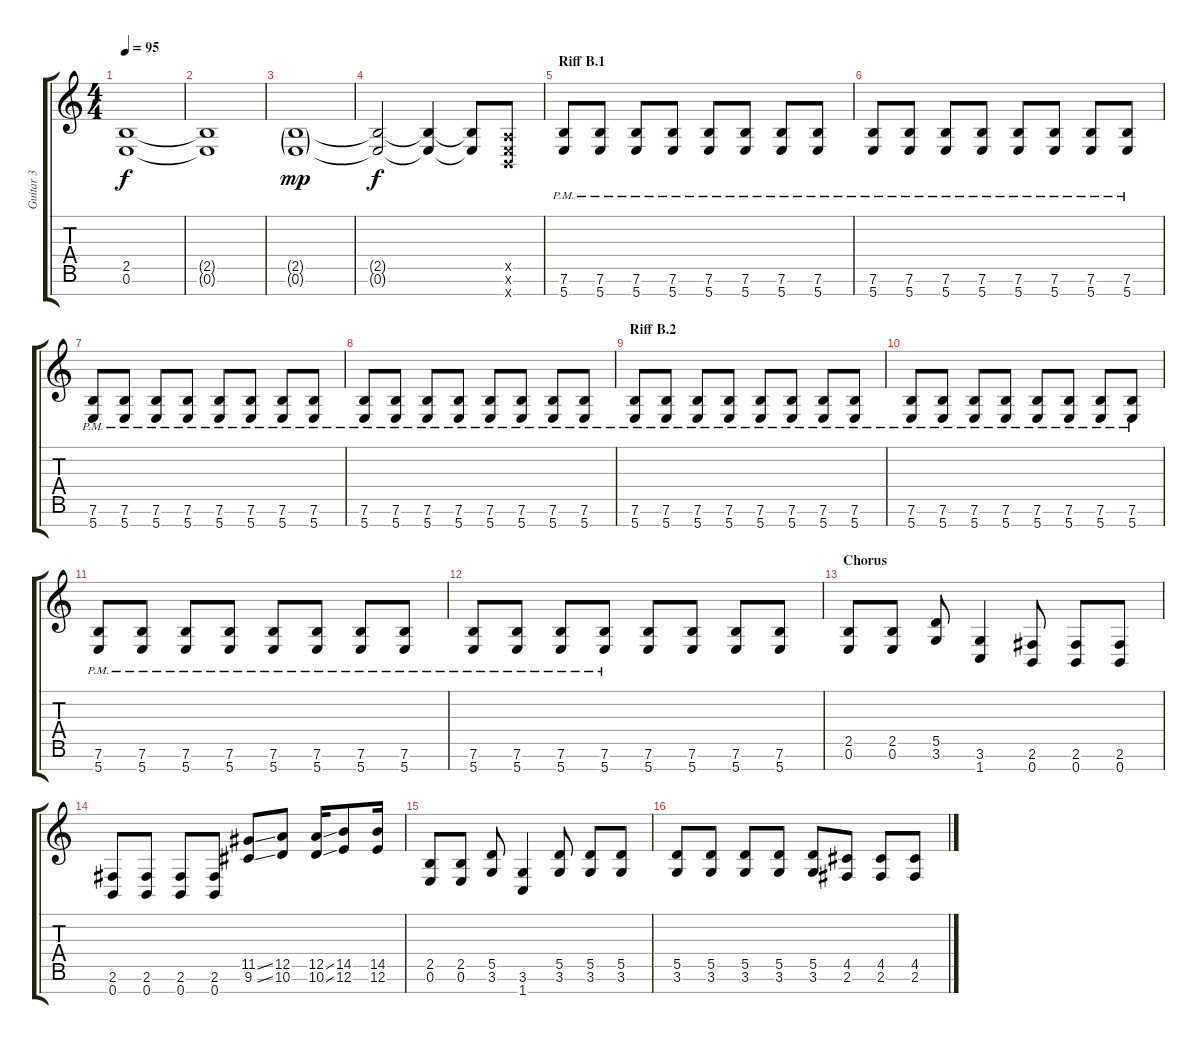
\track ("Guitar 3" "Guitar 3") {instrument distortionguitar}
\staff {score tabs}
\tuning (E4 B3 G3 D3 A2 E2 B1) {hide}
\ts (4 4)
\tempo 95
\clef g2
\ks c
(2.5 0.6).1{dy f} |
(2.5{t} 0.6{t}).1 |
(2.5{g} 0.6{g}).1{dy mp} |
(2.5{t} 0.6{t}).2{dy f} (2.5{t} 0.6{t}).4 (2.5{t} 0.6{t}).8 (0.5{x} 0.6{x} 0.7{x}).8 |
\section ("" "Riff B.1")
(7.6{pm} 5.7{pm}).8 (7.6{pm} 5.7{pm}).8 (7.6{pm} 5.7{pm}).8 (7.6{pm} 5.7{pm}).8 (7.6{pm} 5.7{pm}).8 (7.6{pm} 5.7{pm}).8 (7.6{pm} 5.7{pm}).8 (7.6{pm} 5.7{pm}).8 |
(7.6{pm} 5.7{pm}).8 (7.6{pm} 5.7{pm}).8 (7.6{pm} 5.7{pm}).8 (7.6{pm} 5.7{pm}).8 (7.6{pm} 5.7{pm}).8 (7.6{pm} 5.7{pm}).8 (7.6{pm} 5.7{pm}).8 (7.6{pm} 5.7{pm}).8 |
(7.6{pm} 5.7{pm}).8 (7.6{pm} 5.7{pm}).8 (7.6{pm} 5.7{pm}).8 (7.6{pm} 5.7{pm}).8 (7.6{pm} 5.7{pm}).8 (7.6{pm} 5.7{pm}).8 (7.6{pm} 5.7{pm}).8 (7.6{pm} 5.7{pm}).8 |
(7.6{pm} 5.7{pm}).8 (7.6{pm} 5.7{pm}).8 (7.6{pm} 5.7{pm}).8 (7.6{pm} 5.7{pm}).8 (7.6{pm} 5.7{pm}).8 (7.6{pm} 5.7{pm}).8 (7.6{pm} 5.7{pm}).8 (7.6{pm} 5.7{pm}).8 |
\section ("" "Riff B.2")
(7.6{pm} 5.7{pm}).8 (7.6{pm} 5.7{pm}).8 (7.6{pm} 5.7{pm}).8 (7.6{pm} 5.7{pm}).8 (7.6{pm} 5.7{pm}).8 (7.6{pm} 5.7{pm}).8 (7.6{pm} 5.7{pm}).8 (7.6{pm} 5.7{pm}).8 |
(7.6{pm} 5.7{pm}).8 (7.6{pm} 5.7{pm}).8 (7.6{pm} 5.7{pm}).8 (7.6{pm} 5.7{pm}).8 (7.6{pm} 5.7{pm}).8 (7.6{pm} 5.7{pm}).8 (7.6{pm} 5.7{pm}).8 (7.6{pm} 5.7{pm}).8 |
(7.6{pm} 5.7{pm}).8 (7.6{pm} 5.7{pm}).8 (7.6{pm} 5.7{pm}).8 (7.6{pm} 5.7{pm}).8 (7.6{pm} 5.7{pm}).8 (7.6{pm} 5.7{pm}).8 (7.6{pm} 5.7{pm}).8 (7.6{pm} 5.7{pm}).8 |
(7.6{pm} 5.7{pm}).8 (7.6{pm} 5.7{pm}).8 (7.6{pm} 5.7{pm}).8 (7.6{pm} 5.7{pm}).8 (7.6 5.7).8 (7.6 5.7).8 (7.6 5.7).8 (7.6 5.7).8 |
\section ("" "Chorus")
(2.5 0.6).8 (2.5 0.6).8 (5.5 3.6).8 (3.6 1.7).4 (2.6 0.7).8 (2.6 0.7).8 (2.6 0.7).8 |
(2.6 0.7).8 (2.6 0.7).8 (2.6 0.7).8 (2.6 0.7).8 (11.5{ss} 9.6{ss}).8 (12.5 10.6).8 (12.5{ss} 10.6{ss}).16 (14.5 12.6).8 (14.5 12.6).16 |
(2.5 0.6).8 (2.5 0.6).8 (5.5 3.6).8 (3.6 1.7).4 (5.5 3.6).8 (5.5 3.6).8 (5.5 3.6).8 |
(5.5 3.6).8 (5.5 3.6).8 (5.5 3.6).8 (5.5 3.6).8 (5.5 3.6).8 (4.5 2.6).8 (4.5 2.6).8 (4.5 2.6).8
